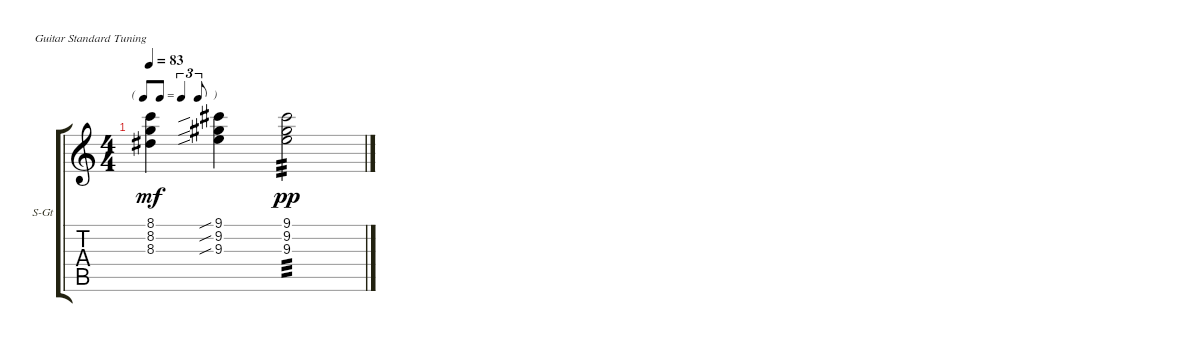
\defaultSystemsLayout 4
\bracketExtendMode groupsimilarinstruments
\firstSystemTrackNameOrientation horizontal
\otherSystemsTrackNameOrientation horizontal
\track ("Steel Guitar" "S-Gt") {instrument acousticguitarsteel}
\staff {score tabs}
\tuning (E4 B3 G3 D3 A2 E2)
\ts (4 4)
\tf triplet8th
\tempo 83
\clef g2
\ks c
(8.1 8.2 8.3).4{dy mf} (9.3{sib} 9.2{sib} 9.1{sib}).4 (9.1 9.2 9.3).2{tp 3 dy pp}
